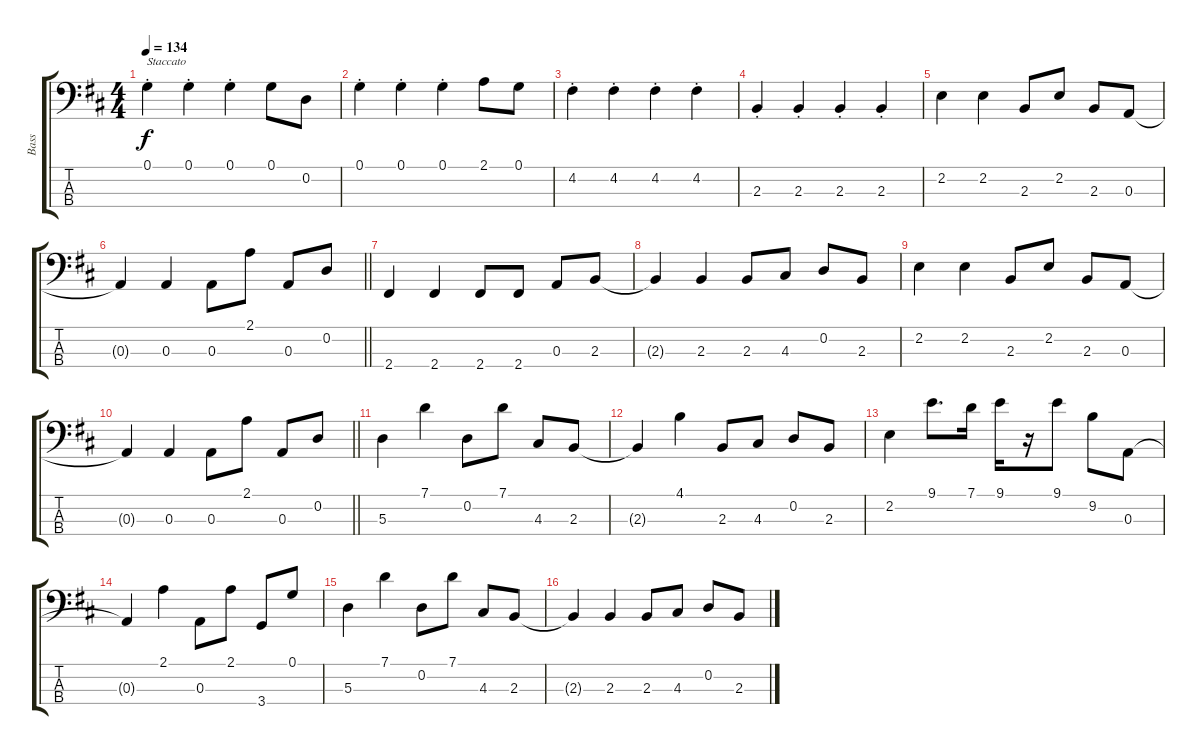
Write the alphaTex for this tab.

\track ("Bass" "Bass") {instrument slapbass2}
\staff {score tabs}
\tuning (G2 D2 A1 E1) {hide}
\ts (4 4)
\tempo 134
\clef f4
\ks d
0.1{st}.4{txt "Staccato" dy f} 0.1{st}.4 0.1{st}.4 0.1.8 0.2.8 |
0.1{st}.4 0.1{st}.4 0.1{st}.4 2.1.8 0.1.8 |
4.2{st}.4 4.2{st}.4 4.2{st}.4 4.2{st}.4 |
2.3{st}.4 2.3{st}.4 2.3{st}.4 2.3{st}.4 |
2.2.4 2.2.4 2.3.8 2.2.8 2.3.8 0.3.8 |
\barLineRight lightlight
0.3{t}.4 0.3.4 0.3.8 2.1.8 0.3.8 0.2.8 |
2.4.4 2.4.4 2.4.8 2.4.8 0.3.8 2.3.8 |
2.3{t}.4 2.3.4 2.3.8 4.3.8 0.2.8 2.3.8 |
2.2.4 2.2.4 2.3.8 2.2.8 2.3.8 0.3.8 |
\barLineRight lightlight
0.3{t}.4 0.3.4 0.3.8 2.1.8 0.3.8 0.2.8 |
5.3.4 7.1.4 0.2.8 7.1.8 4.3.8 2.3.8 |
2.3{t}.4 4.1.4 2.3.8 4.3.8 0.2.8 2.3.8 |
2.2.4 9.1.8{d} 7.1.16 9.1.16 r.16 9.1.8 9.2.8 0.3.8 |
0.3{t}.4 2.1.4 0.3.8 2.1.8 3.4.8 0.1.8 |
5.3.4 7.1.4 0.2.8 7.1.8 4.3.8 2.3.8 |
2.3{t}.4 2.3.4 2.3.8 4.3.8 0.2.8 2.3.8
